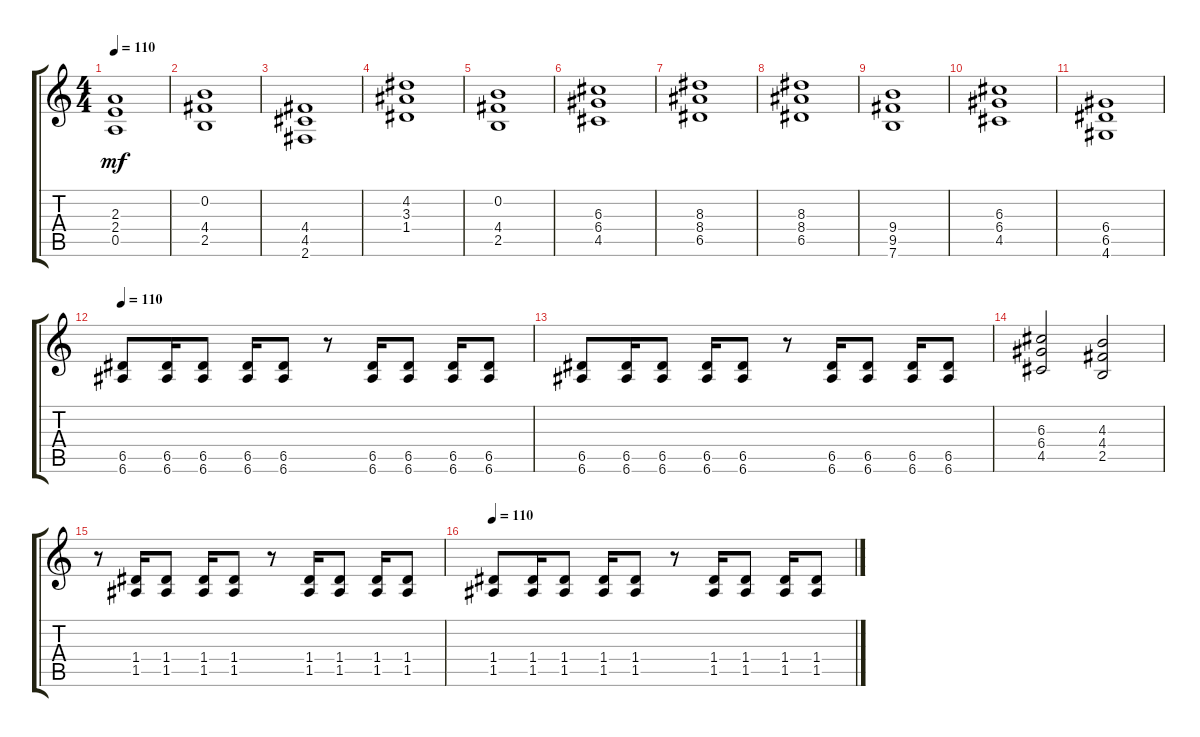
\track "" {instrument distortionguitar}
\staff {score tabs}
\tuning (E4 B3 G3 D3 A2 E2) {hide}
\ts (4 4)
\tempo 110
\clef g2
\ks c
(2.3 2.4 0.5).1{dy mf} |
(0.2 4.4 2.5).1 |
(4.4 4.5 2.6).1 |
(4.2 3.3 1.4).1 |
(0.2 4.4 2.5).1 |
(6.3 6.4 4.5).1 |
(8.3 8.4 6.5).1 |
(8.3 8.4 6.5).1 |
(9.4 9.5 7.6).1 |
(6.3 6.4 4.5).1 |
(6.4 6.5 4.6).1 |
\tempo 110
(6.5 6.6).8 (6.5 6.6).16 (6.5 6.6).8 (6.5 6.6).16 (6.5 6.6).8 r.8 (6.5 6.6).16 (6.5 6.6).8 (6.5 6.6).16 (6.5 6.6).8 |
(6.5 6.6).8 (6.5 6.6).16 (6.5 6.6).8 (6.5 6.6).16 (6.5 6.6).8 r.8 (6.5 6.6).16 (6.5 6.6).8 (6.5 6.6).16 (6.5 6.6).8 |
(6.3 6.4 4.5).2 (4.3 4.4 2.5).2 |
r.8 (1.4 1.5).16 (1.4 1.5).8 (1.4 1.5).16 (1.4 1.5).8 r.8 (1.4 1.5).16 (1.4 1.5).8 (1.4 1.5).16 (1.4 1.5).8 |
\tempo 110
(1.4 1.5).8 (1.4 1.5).16 (1.4 1.5).8 (1.4 1.5).16 (1.4 1.5).8 r.8 (1.4 1.5).16 (1.4 1.5).8 (1.4 1.5).16 (1.4 1.5).8
